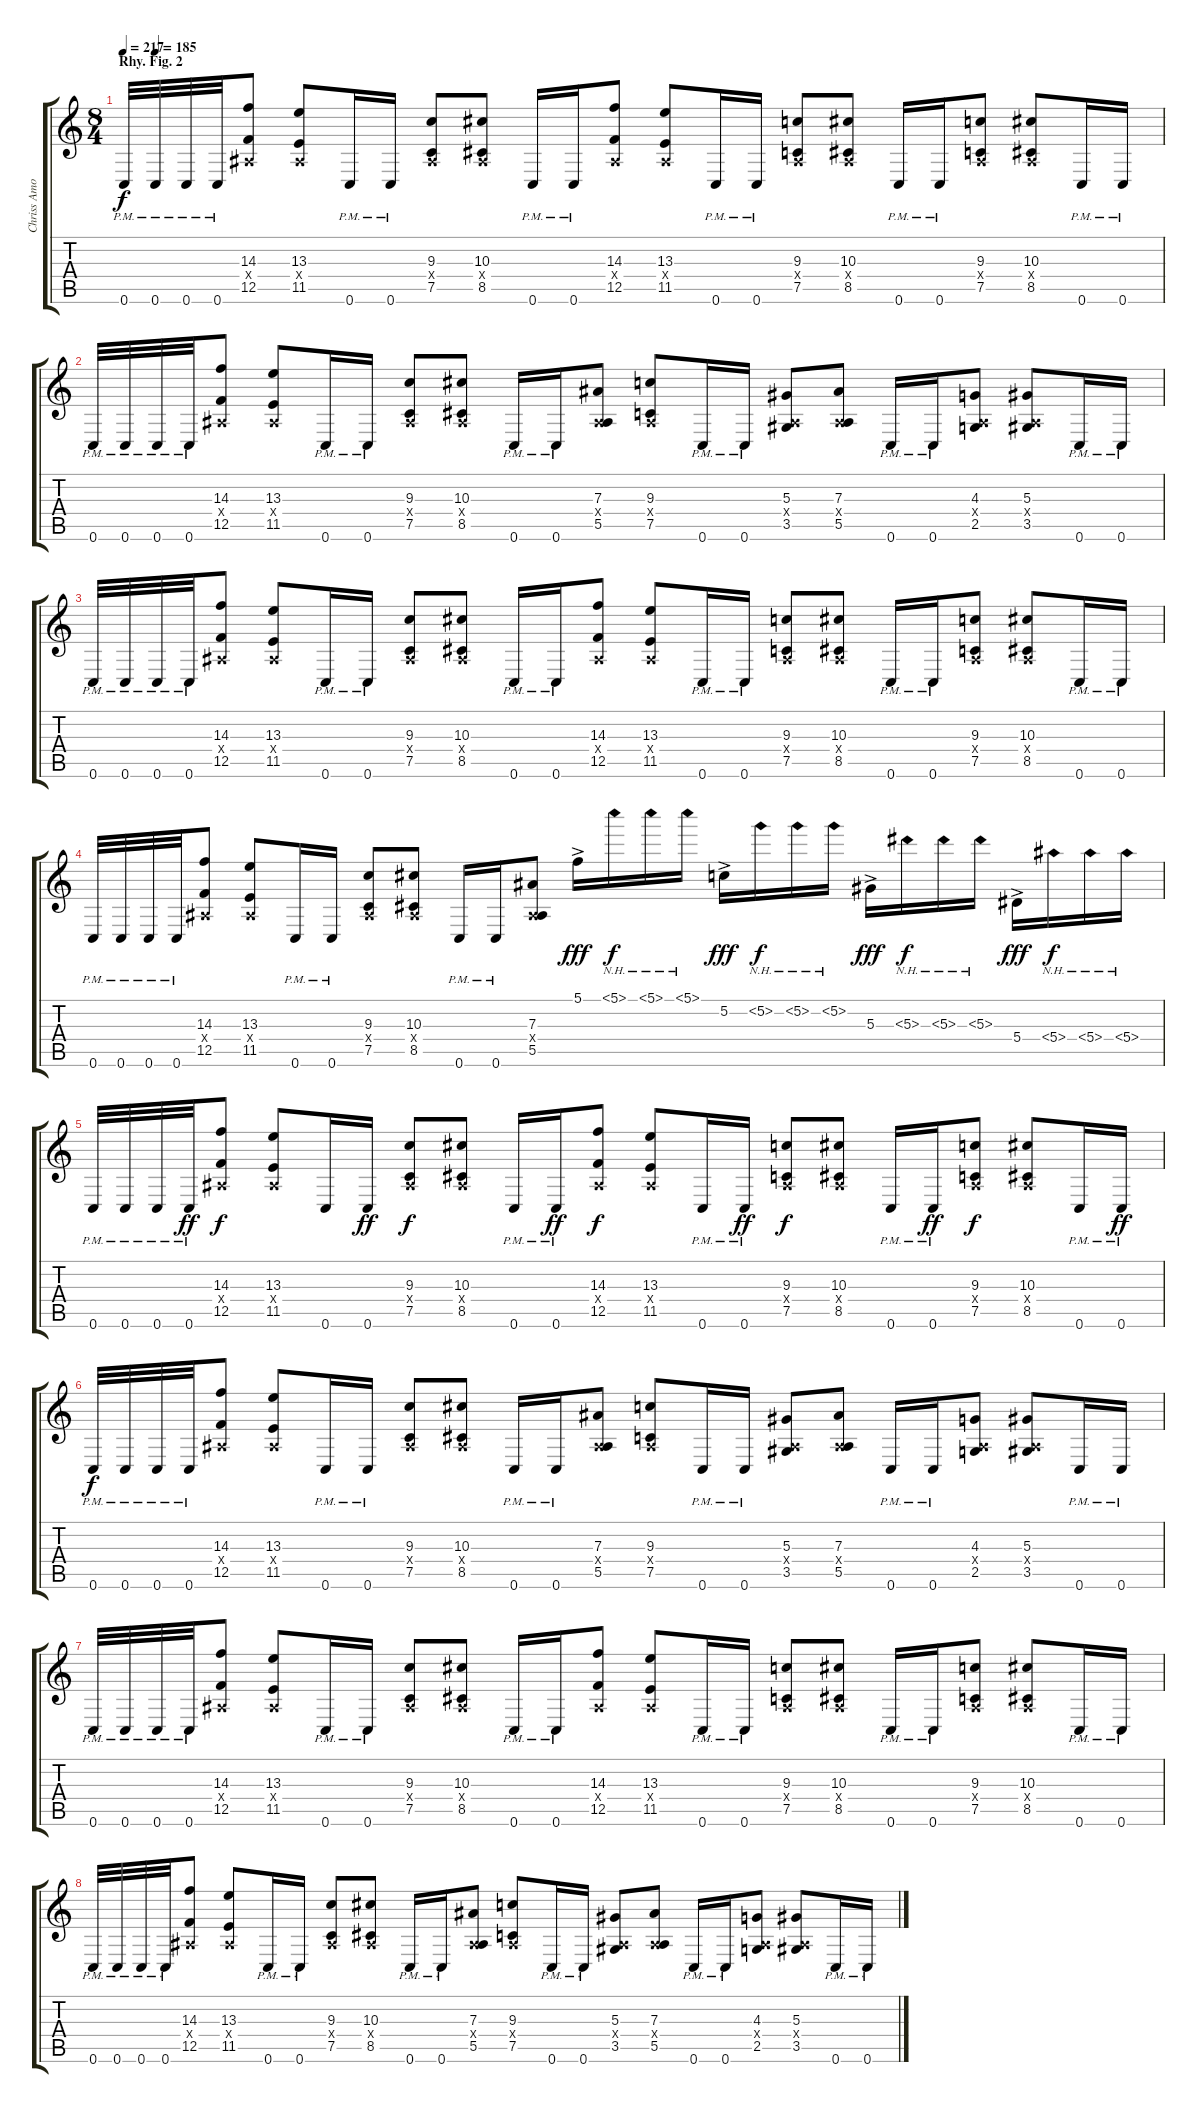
\track ("Chriss Amott" "Chriss Amo") {instrument distortionguitar}
\staff {score tabs}
\tuning (C4 G3 Eb3 Bb2 F2 C2) {hide}
\ts (8 4)
\section ("" "Rhy. Fig. 2")
\tempo 217
\tempo (185 0.03125)
\clef g2
\ks c
0.6{pm}.32{dy f} 0.6{pm}.32 0.6{pm}.32 0.6{pm}.32 (14.3 0.4{x} 12.5).8 (13.3 0.4{x} 11.5).8 0.6{pm}.16 0.6{pm}.16 (9.3 0.4{x} 7.5).8 (10.3 0.4{x} 8.5).8 0.6{pm}.16 0.6{pm}.16 (14.3 0.4{x} 12.5).8 (13.3 0.4{x} 11.5).8 0.6{pm}.16 0.6{pm}.16 (9.3 0.4{x} 7.5).8 (10.3 0.4{x} 8.5).8 0.6{pm}.16 0.6{pm}.16 (9.3 0.4{x} 7.5).8 (10.3 0.4{x} 8.5).8 0.6{pm}.16 0.6{pm}.16 |
0.6{pm}.32 0.6{pm}.32 0.6{pm}.32 0.6{pm}.32 (14.3 0.4{x} 12.5).8 (13.3 0.4{x} 11.5).8 0.6{pm}.16 0.6{pm}.16 (9.3 0.4{x} 7.5).8 (10.3 0.4{x} 8.5).8 0.6{pm}.16 0.6{pm}.16 (7.3 0.4{x} 5.5).8 (9.3 0.4{x} 7.5).8 0.6{pm}.16 0.6{pm}.16 (5.3 0.4{x} 3.5).8 (7.3 0.4{x} 5.5).8 0.6{pm}.16 0.6{pm}.16 (4.3 0.4{x} 2.5).8 (5.3 0.4{x} 3.5).8 0.6{pm}.16 0.6{pm}.16 |
0.6{pm}.32 0.6{pm}.32 0.6{pm}.32 0.6{pm}.32 (14.3 0.4{x} 12.5).8 (13.3 0.4{x} 11.5).8 0.6{pm}.16 0.6{pm}.16 (9.3 0.4{x} 7.5).8 (10.3 0.4{x} 8.5).8 0.6{pm}.16 0.6{pm}.16 (14.3 0.4{x} 12.5).8 (13.3 0.4{x} 11.5).8 0.6{pm}.16 0.6{pm}.16 (9.3 0.4{x} 7.5).8 (10.3 0.4{x} 8.5).8 0.6{pm}.16 0.6{pm}.16 (9.3 0.4{x} 7.5).8 (10.3 0.4{x} 8.5).8 0.6{pm}.16 0.6{pm}.16 |
0.6{pm}.32 0.6{pm}.32 0.6{pm}.32 0.6{pm}.32 (14.3 0.4{x} 12.5).8 (13.3 0.4{x} 11.5).8 0.6{pm}.16 0.6{pm}.16 (9.3 0.4{x} 7.5).8 (10.3 0.4{x} 8.5).8 0.6{pm}.16 0.6{pm}.16 (7.3 0.4{x} 5.5).8 5.1{ac}.16{dy fff} 5.1{nh}.16{dy f} 5.1{nh}.16 5.1{nh}.16 5.2{ac}.16{dy fff} 5.2{nh}.16{dy f} 5.2{nh}.16 5.2{nh}.16 5.3{ac}.16{dy fff} 5.3{nh}.16{dy f} 5.3{nh}.16 5.3{nh}.16 5.4{ac}.16{dy fff} 5.4{nh}.16{dy f} 5.4{nh}.16 5.4{nh}.16 |
0.6{pm}.32 0.6{pm}.32 0.6{pm}.32 0.6{pm}.32{dy ff balance 16} (14.3 0.4{x} 12.5).8{dy f} (13.3 0.4{x} 11.5).8 0.6.16 0.6.16{dy ff} (9.3 0.4{x} 7.5).8{dy f} (10.3 0.4{x} 8.5).8 0.6{pm}.16 0.6{pm}.16{dy ff} (14.3 0.4{x} 12.5).8{dy f} (13.3 0.4{x} 11.5).8 0.6{pm}.16 0.6{pm}.16{dy ff} (9.3 0.4{x} 7.5).8{dy f} (10.3 0.4{x} 8.5).8 0.6{pm}.16 0.6{pm}.16{dy ff} (9.3 0.4{x} 7.5).8{dy f} (10.3 0.4{x} 8.5).8 0.6{pm}.16 0.6{pm}.16{dy ff} |
0.6{pm}.32{dy f} 0.6{pm}.32 0.6{pm}.32 0.6{pm}.32 (14.3 0.4{x} 12.5).8 (13.3 0.4{x} 11.5).8 0.6{pm}.16 0.6{pm}.16 (9.3 0.4{x} 7.5).8 (10.3 0.4{x} 8.5).8 0.6{pm}.16 0.6{pm}.16 (7.3 0.4{x} 5.5).8 (9.3 0.4{x} 7.5).8 0.6{pm}.16 0.6{pm}.16 (5.3 0.4{x} 3.5).8 (7.3 0.4{x} 5.5).8 0.6{pm}.16 0.6{pm}.16 (4.3 0.4{x} 2.5).8 (5.3 0.4{x} 3.5).8 0.6{pm}.16 0.6{pm}.16 |
0.6{pm}.32 0.6{pm}.32 0.6{pm}.32 0.6{pm}.32 (14.3 0.4{x} 12.5).8 (13.3 0.4{x} 11.5).8 0.6{pm}.16 0.6{pm}.16 (9.3 0.4{x} 7.5).8 (10.3 0.4{x} 8.5).8 0.6{pm}.16 0.6{pm}.16 (14.3 0.4{x} 12.5).8 (13.3 0.4{x} 11.5).8 0.6{pm}.16 0.6{pm}.16 (9.3 0.4{x} 7.5).8 (10.3 0.4{x} 8.5).8 0.6{pm}.16 0.6{pm}.16 (9.3 0.4{x} 7.5).8 (10.3 0.4{x} 8.5).8 0.6{pm}.16 0.6{pm}.16 |
0.6{pm}.32 0.6{pm}.32 0.6{pm}.32 0.6{pm}.32 (14.3 0.4{x} 12.5).8 (13.3 0.4{x} 11.5).8 0.6{pm}.16 0.6{pm}.16 (9.3 0.4{x} 7.5).8 (10.3 0.4{x} 8.5).8 0.6{pm}.16 0.6{pm}.16 (7.3 0.4{x} 5.5).8 (9.3 0.4{x} 7.5).8 0.6{pm}.16 0.6{pm}.16 (5.3 0.4{x} 3.5).8 (7.3 0.4{x} 5.5).8 0.6{pm}.16 0.6{pm}.16 (4.3 0.4{x} 2.5).8 (5.3 0.4{x} 3.5).8 0.6{pm}.16 0.6{pm}.16
